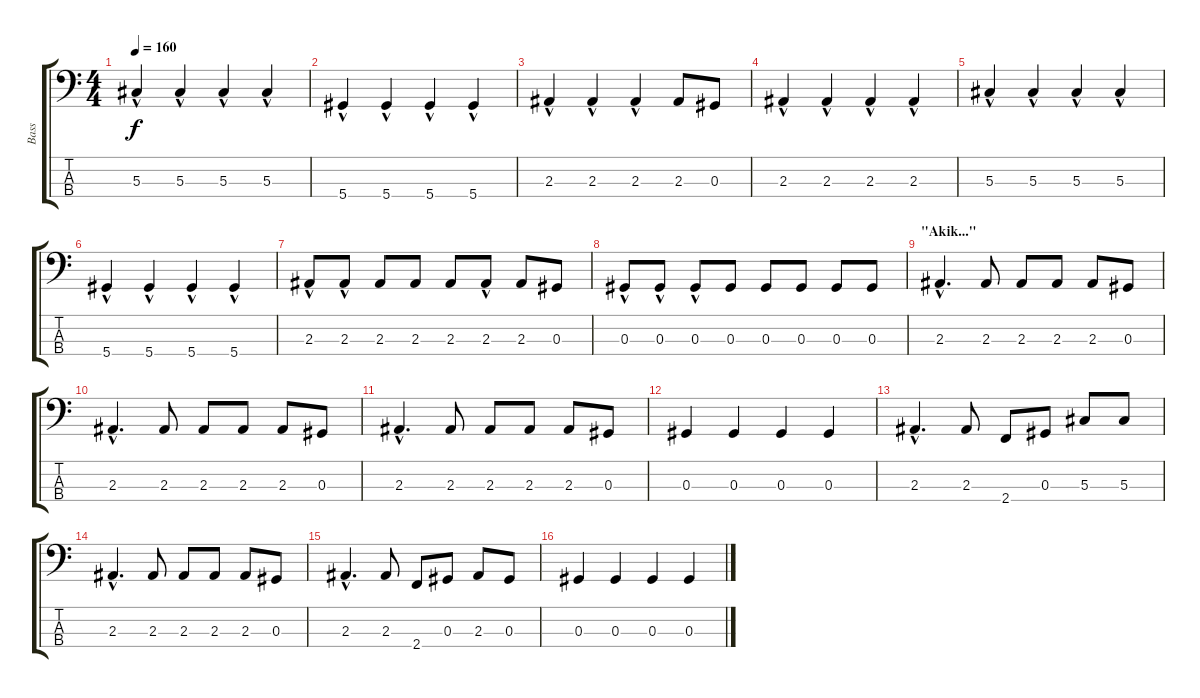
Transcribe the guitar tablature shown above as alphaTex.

\track ("Bass" "Bass") {instrument slapbass2}
\staff {score tabs}
\tuning (Gb2 Db2 Ab1 Eb1) {hide}
\ts (4 4)
\tempo 160
\clef f4
\ks c
5.3{hac}.4{dy f} 5.3{hac}.4 5.3{hac}.4 5.3{hac}.4 |
5.4{hac}.4 5.4{hac}.4 5.4{hac}.4 5.4{hac}.4 |
2.3{hac}.4 2.3{hac}.4 2.3{hac}.4 2.3.8 0.3.8 |
2.3{hac}.4 2.3{hac}.4 2.3{hac}.4 2.3{hac}.4 |
5.3{hac}.4 5.3{hac}.4 5.3{hac}.4 5.3{hac}.4 |
5.4{hac}.4 5.4{hac}.4 5.4{hac}.4 5.4{hac}.4 |
2.3{hac}.8 2.3{hac}.8 2.3.8 2.3.8 2.3.8 2.3{hac}.8 2.3.8 0.3.8 |
0.3{hac}.8 0.3{hac}.8 0.3{hac}.8 0.3.8 0.3.8 0.3.8 0.3.8 0.3.8 |
\section ("" "\"Akik...\"")
2.3{hac}.4{d} 2.3.8 2.3.8 2.3.8 2.3.8 0.3.8 |
2.3{hac}.4{d} 2.3.8 2.3.8 2.3.8 2.3.8 0.3.8 |
2.3{hac}.4{d} 2.3.8 2.3.8 2.3.8 2.3.8 0.3.8 |
0.3.4 0.3.4 0.3.4 0.3.4 |
2.3{hac}.4{d} 2.3.8 2.4.8 0.3.8 5.3.8 5.3.8 |
2.3{hac}.4{d} 2.3.8 2.3.8 2.3.8 2.3.8 0.3.8 |
2.3{hac}.4{d} 2.3.8 2.4.8 0.3.8 2.3.8 0.3.8 |
0.3.4 0.3.4 0.3.4 0.3.4
